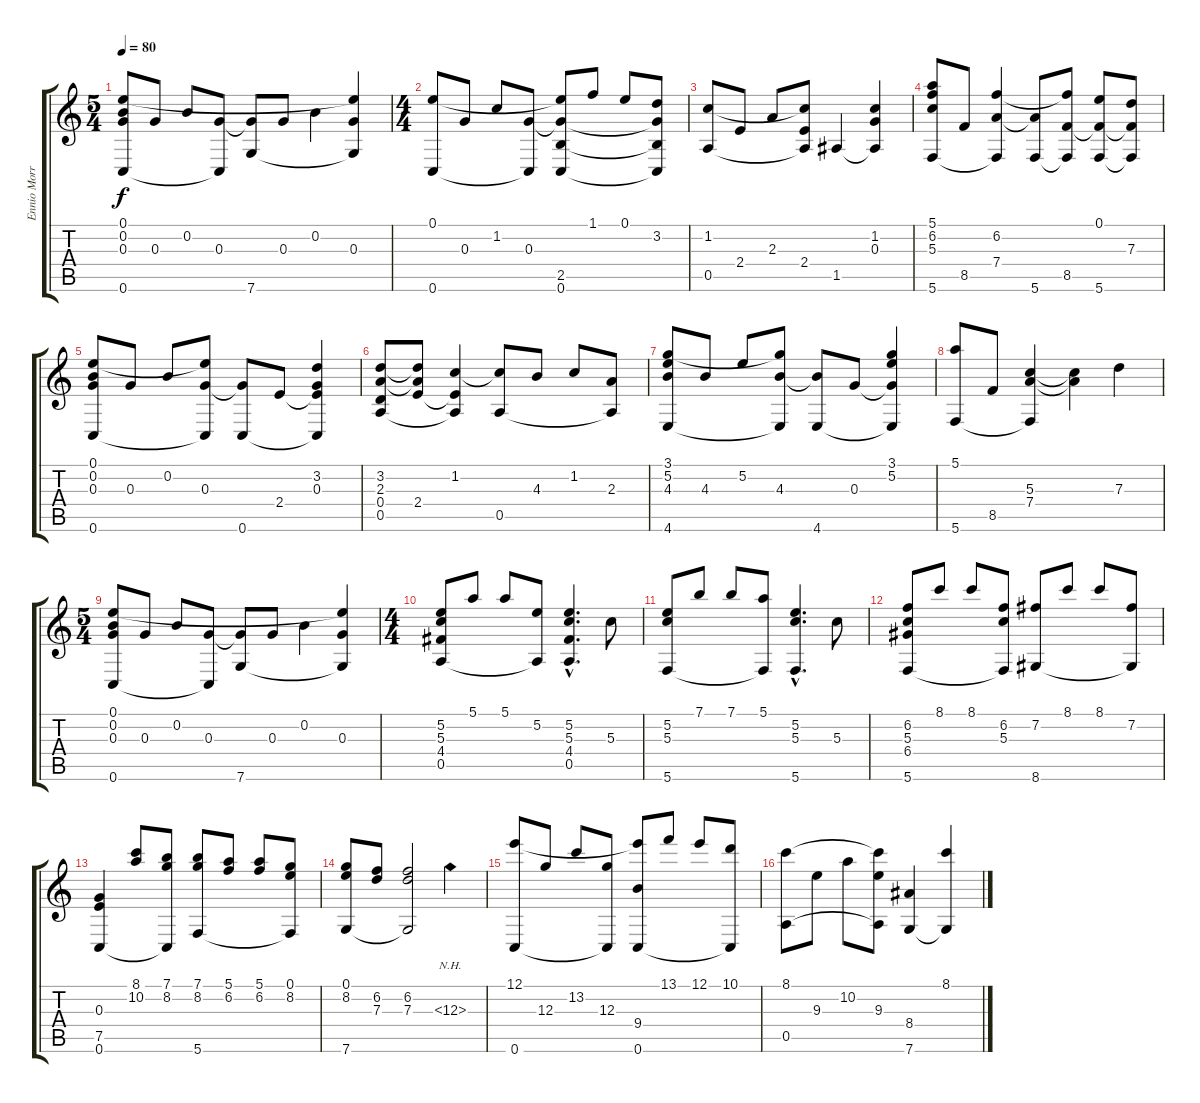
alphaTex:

\track ("Ennio Morricone" "Ennio Morr") {instrument acousticguitarnylon}
\staff {score tabs}
\tuning (E4 B3 G3 D3 A2 C2) {hide}
\ts (5 4)
\tempo 80
\clef g2
\ks c
(0.1 0.2 0.3 0.6).8{dy f} 0.3.8 0.2.8 (0.3 0.6{t}).8 (0.3{t} 7.6).8 0.3.8 0.2.4 (0.1{t} 0.3 7.6{t}).4 |
\ts (4 4)
(0.1 0.6).8 0.3.8 1.2.8 (0.3 0.6{t}).8 (0.1{t} 0.3{t} 2.5 0.6).8 1.1.8 0.1.8 (3.2 0.3{t} 2.5{t} 0.6{t}).8 |
(1.2 0.5).8 2.4.8 2.3.8 (1.2{t} 2.4 0.5{t}).8 1.5.4 (1.2 0.3 1.5{t}).4 |
(5.1 6.2 5.3 5.6).8 8.5.8 (6.2 7.4 5.6{t}).4 (7.4{t} 5.6).8 (6.2{t} 8.5 5.6{t}).8 (0.1 8.5{t} 5.6).8 (7.3 8.5{t} 5.6{t}).8 |
(0.1 0.2 0.3 0.6).8 0.3.8 0.2.8 (0.1{t} 0.3 0.6{t}).8 (0.3{t} 0.6).8 2.4.8 (3.2 0.3 2.4{t} 0.6{t}).4 |
(3.2 2.3 0.4 0.5).8 (3.2{t} 2.3{t} 2.4).8 (1.2 2.4{t} 0.5{t}).4 (1.2{t} 0.5).8 4.3.8 1.2.8 (2.3 0.5{t}).8 |
(3.1 5.2 4.3 4.6).8 4.3.8 5.2.8 (3.1{t} 4.3 4.6{t}).8 (4.3{t} 4.6).8 0.3.8 (3.1 5.2 0.3{t} 4.6{t}).4 |
(5.1 5.6).8 8.5.8 (5.3 7.4 5.6{t}).4 (5.3{t} 7.4{t}).4 7.3.4 |
\ts (5 4)
(0.1 0.2 0.3 0.6).8 0.3.8 0.2.8 (0.3 0.6{t}).8 (0.3{t} 7.6).8 0.3.8 0.2.4 (0.1{t} 0.3 7.6{t}).4 |
\ts (4 4)
(5.2 5.3 4.4 0.5).8 5.1.8 5.1.8 (5.2 0.5{t}).8 (5.2{hac} 5.3{hac} 4.4{hac} 0.5{hac}).4{d} 5.3.8 |
(5.2 5.3 5.6).8 7.1.8 7.1.8 (5.1 5.6{t}).8 (5.2{hac} 5.3{hac} 5.6{hac}).4{d} 5.3.8 |
(6.2 5.3 6.4 5.6).8 8.1.8 8.1.8 (6.2 5.3 5.6{t}).8 (7.2 8.6).8 8.1.8 8.1.8 (7.2 8.6{t}).8 |
(0.3 7.5 0.6).4 (8.1 10.2).8 (7.1 8.2 0.6{t}).8 (7.1 8.2 5.6).8 (5.1 6.2).8 (5.1 6.2).8 (0.1 8.2 5.6{t}).8 |
(0.1 8.2 7.6).8 (6.2 7.3).8 (6.2 7.3 7.6{t}).2 12.3{nh}.4 |
(12.1 0.6).8 12.3.8 13.2.8 (12.3 0.6{t}).8 (12.1{t} 9.4 0.6).8 13.1.8 12.1.8 (10.1 0.6{t}).8 |
(8.1 0.5).8 9.3.8 10.2.8 (8.1{t} 9.3 0.5{t}).8 (8.4 7.6).4 (8.1 7.6{t}).4
